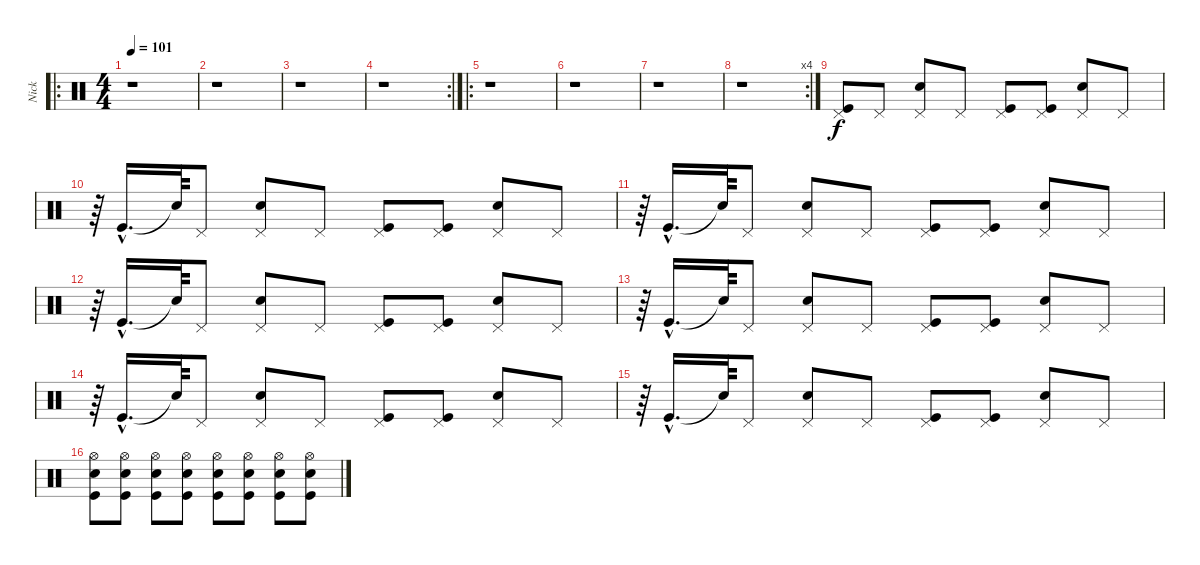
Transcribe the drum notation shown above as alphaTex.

\track ("Nick" "Nick") {instrument percussion}
\staff {score}
\articulation defaults
\ro
\ts (4 4)
\tempo 101
\clef neutral
\ks c
r.1{dy f} |
r.1 |
r.1 |
\rc 2
r.1 |
\ro
r.1 |
r.1 |
r.1 |
\rc 4
r.1 |
("Kick (hit)" "Pedal Hi-Hat (hit)").8 "Pedal Hi-Hat (hit)".8 ("Electric Snare (hit)" "Pedal Hi-Hat (hit)").8 "Pedal Hi-Hat (hit)".8 ("Kick (hit)" "Pedal Hi-Hat (hit)").8 ("Kick (hit)" "Pedal Hi-Hat (hit)").8 ("Electric Snare (hit)" "Pedal Hi-Hat (hit)").8 "Pedal Hi-Hat (hit)".8 |
r.64 "Kick (hit)"{hac}.16{d} "Snare (hit)"{t}.64 "Pedal Hi-Hat (hit)".8 ("Electric Snare (hit)" "Pedal Hi-Hat (hit)").8 "Pedal Hi-Hat (hit)".8 ("Kick (hit)" "Pedal Hi-Hat (hit)").8 ("Kick (hit)" "Pedal Hi-Hat (hit)").8 ("Electric Snare (hit)" "Pedal Hi-Hat (hit)").8 "Pedal Hi-Hat (hit)".8 |
r.64 "Kick (hit)"{hac}.16{d} "Snare (hit)"{t}.64 "Pedal Hi-Hat (hit)".8 ("Electric Snare (hit)" "Pedal Hi-Hat (hit)").8 "Pedal Hi-Hat (hit)".8 ("Kick (hit)" "Pedal Hi-Hat (hit)").8 ("Kick (hit)" "Pedal Hi-Hat (hit)").8 ("Electric Snare (hit)" "Pedal Hi-Hat (hit)").8 "Pedal Hi-Hat (hit)".8 |
r.64 "Kick (hit)"{hac}.16{d} "Snare (hit)"{t}.64 "Pedal Hi-Hat (hit)".8 ("Electric Snare (hit)" "Pedal Hi-Hat (hit)").8 "Pedal Hi-Hat (hit)".8 ("Kick (hit)" "Pedal Hi-Hat (hit)").8 ("Kick (hit)" "Pedal Hi-Hat (hit)").8 ("Electric Snare (hit)" "Pedal Hi-Hat (hit)").8 "Pedal Hi-Hat (hit)".8 |
r.64 "Kick (hit)"{hac}.16{d} "Snare (hit)"{t}.64 "Pedal Hi-Hat (hit)".8 ("Electric Snare (hit)" "Pedal Hi-Hat (hit)").8 "Pedal Hi-Hat (hit)".8 ("Kick (hit)" "Pedal Hi-Hat (hit)").8 ("Kick (hit)" "Pedal Hi-Hat (hit)").8 ("Electric Snare (hit)" "Pedal Hi-Hat (hit)").8 "Pedal Hi-Hat (hit)".8 |
r.64 "Kick (hit)"{hac}.16{d} "Snare (hit)"{t}.64 "Pedal Hi-Hat (hit)".8 ("Electric Snare (hit)" "Pedal Hi-Hat (hit)").8 "Pedal Hi-Hat (hit)".8 ("Kick (hit)" "Pedal Hi-Hat (hit)").8 ("Kick (hit)" "Pedal Hi-Hat (hit)").8 ("Electric Snare (hit)" "Pedal Hi-Hat (hit)").8 "Pedal Hi-Hat (hit)".8 |
r.64 "Kick (hit)"{hac}.16{d} "Snare (hit)"{t}.64 "Pedal Hi-Hat (hit)".8 ("Electric Snare (hit)" "Pedal Hi-Hat (hit)").8 "Pedal Hi-Hat (hit)".8 ("Kick (hit)" "Pedal Hi-Hat (hit)").8 ("Kick (hit)" "Pedal Hi-Hat (hit)").8 ("Electric Snare (hit)" "Pedal Hi-Hat (hit)").8 "Pedal Hi-Hat (hit)".8 |
("Kick (hit)" "Electric Snare (hit)" "Hi-Hat (open)").8 ("Kick (hit)" "Electric Snare (hit)" "Hi-Hat (open)").8 ("Kick (hit)" "Electric Snare (hit)" "Hi-Hat (open)").8 ("Kick (hit)" "Electric Snare (hit)" "Hi-Hat (open)").8 ("Kick (hit)" "Electric Snare (hit)" "Hi-Hat (open)").8 ("Kick (hit)" "Electric Snare (hit)" "Hi-Hat (open)").8 ("Kick (hit)" "Electric Snare (hit)" "Hi-Hat (open)").8 ("Kick (hit)" "Electric Snare (hit)" "Hi-Hat (open)").8
